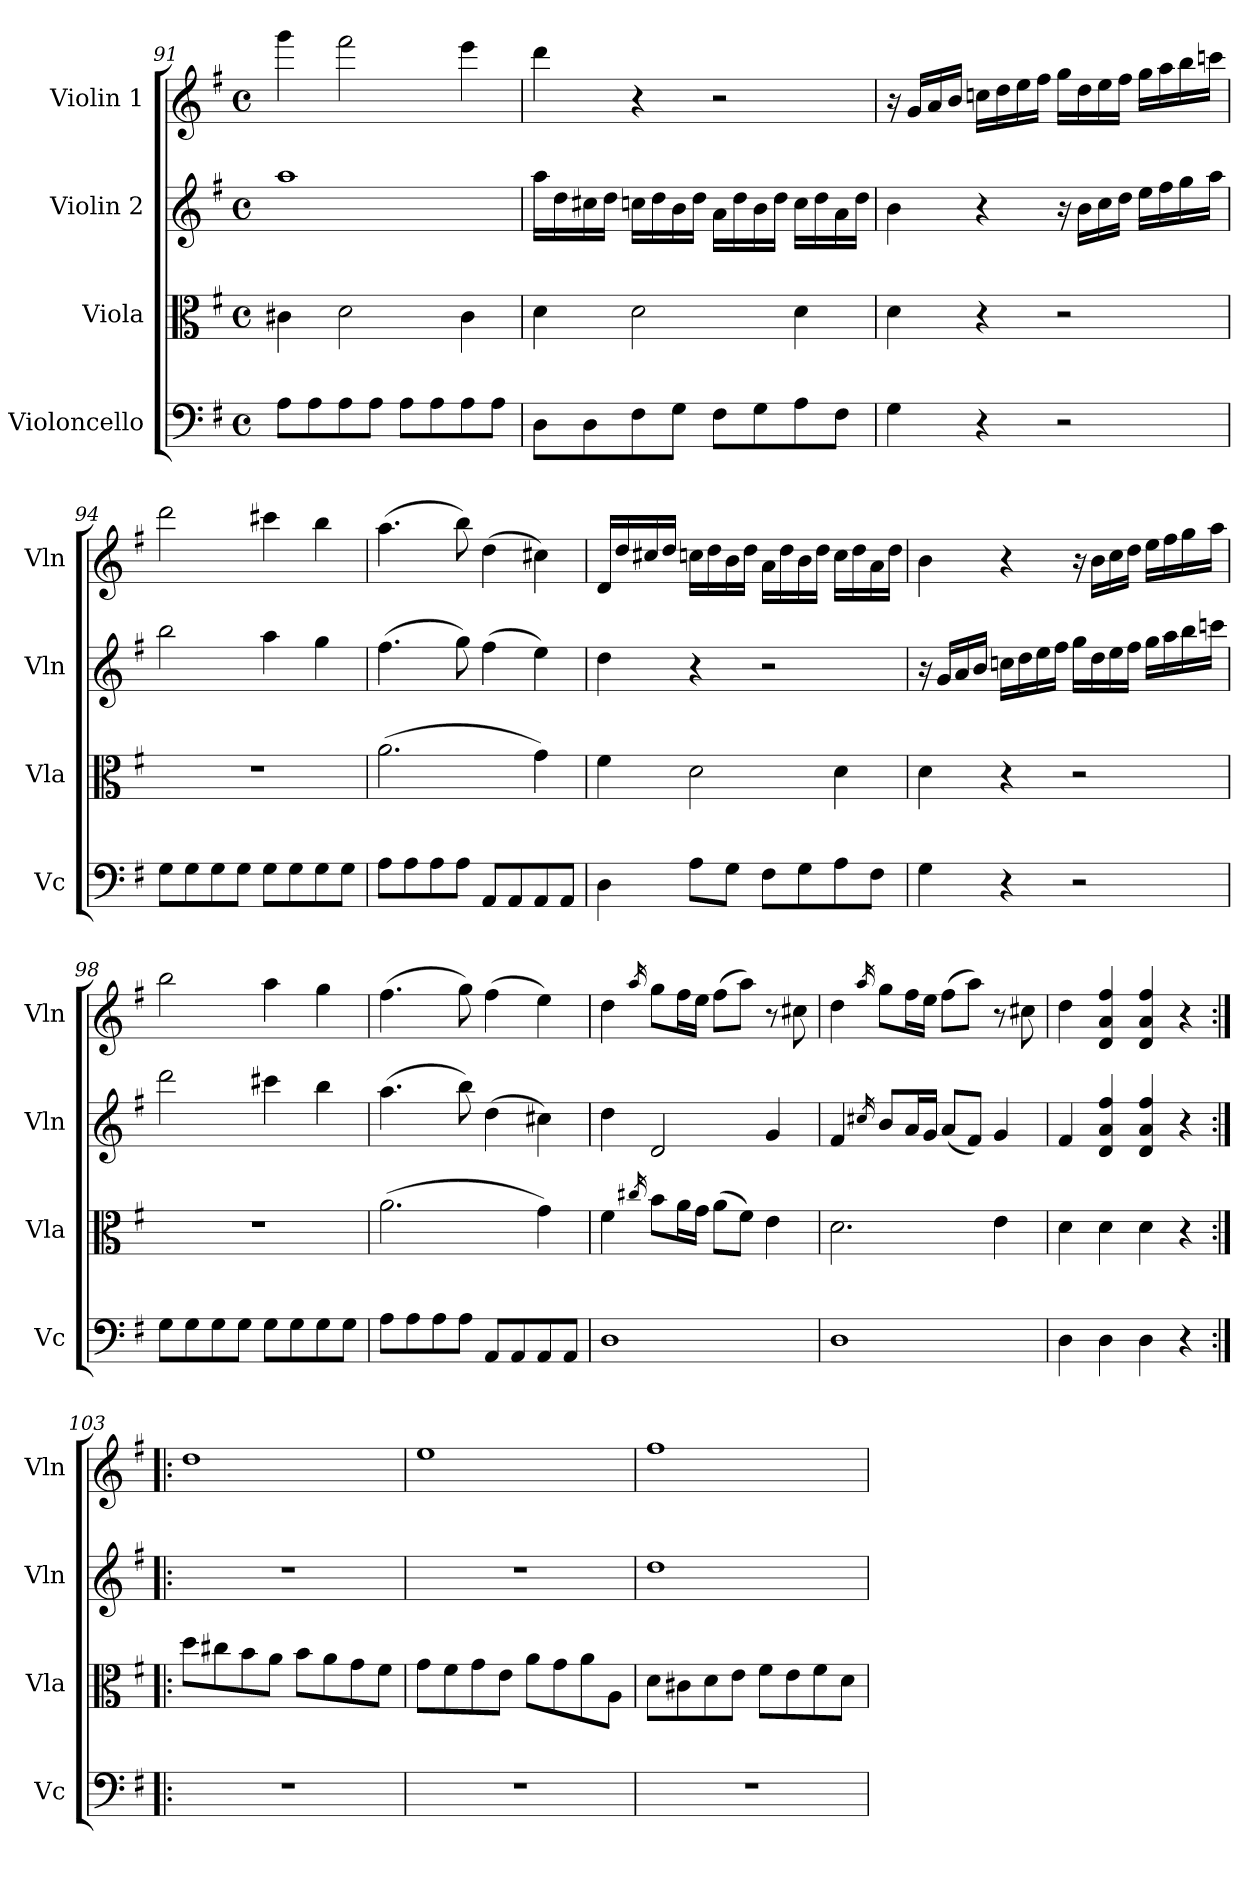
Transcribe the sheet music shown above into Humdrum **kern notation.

**kern	**kern	**kern	**kern
*part4	*part3	*part2	*part1
*staff4	*staff3	*staff2	*staff1
*I"Violoncello	*I"Viola	*I"Violin 2	*I"Violin 1
*I'Vc	*I'Vla	*I'Vln	*I'Vln
!!LO:LB:g=z
*clefF4	*clefC3	*clefG2	*clefG2
*k[f#]	*k[f#]	*k[f#]	*k[f#]
*M4/4	*M4/4	*M4/4	*M4/4
*met(c)	*met(c)	*met(c)	*met(c)
=91	=91	=91	=91
8A\L	4c#X\	1aa	4ggg\
8A\	.	.	.
8A\	2d\	.	2fff#\
8A\J	.	.	.
8A\L	.	.	.
8A\	.	.	.
8A\	4c#\	.	4eee\
8A\J	.	.	.
=92	=92	=92	=92
8D\L	4d\	16aa\LL	4ddd\
.	.	16dd\	.
8D\	.	16cc#X\	.
.	.	16dd\JJ	.
8F#\	2d\	16ccn\LL	4r
.	.	16dd\	.
8G\J	.	16b\	.
.	.	16dd\JJ	.
8F#\L	.	16a\LL	2r
.	.	16dd\	.
8G\	.	16b\	.
.	.	16dd\JJ	.
8A\	4d\	16cc\LL	.
.	.	16dd\	.
8F#\J	.	16a\	.
.	.	16dd\JJ	.
=93	=93	=93	=93
4G\	4d\	4b\	16r
.	.	.	16g/LL
.	.	.	16a/
.	.	.	16b/JJ
4r	4r	4r	16ccn\LL
.	.	.	16dd\
.	.	.	16ee\
.	.	.	16ff#\JJ
2r	2r	16r	16gg\LL
.	.	16b\LL	16dd\
.	.	16cc\	16ee\
.	.	16dd\JJ	16ff#\JJ
.	.	16ee\LL	16gg\LL
.	.	16ff#\	16aa\
.	.	16gg\	16bb\
.	.	16aa\JJ	16cccn\JJ
=94	=94	=94	=94
8G\L	1r	2bb\	2ddd\
8G\	.	.	.
8G\	.	.	.
8G\J	.	.	.
8G\L	.	4aa\	4ccc#X\
8G\	.	.	.
8G\	.	4gg\	4bb\
8G\J	.	.	.
=95	=95	=95	=95
8A\L	(>2.a\	(>4.ff#\	(>4.aa\
8A\	.	.	.
8A\	.	.	.
8A\J	.	8gg\)	8bb\)
8AA/L	.	(>4ff#\	(>4dd\
8AA/	.	.	.
8AA/	4g\)	4ee\)	4cc#X\)
8AA/J	.	.	.
=96	=96	=96	=96
4D\	4f#\	4dd\	16d/LL
.	.	.	16dd/
.	.	.	16cc#X/
.	.	.	16dd/JJ
8A\L	2d\	4r	16ccn\LL
.	.	.	16dd\
8G\J	.	.	16b\
.	.	.	16dd\JJ
8F#\L	.	2r	16a\LL
.	.	.	16dd\
8G\	.	.	16b\
.	.	.	16dd\JJ
8A\	4d\	.	16cc\LL
.	.	.	16dd\
8F#\J	.	.	16a\
.	.	.	16dd\JJ
!!LO:LB:g=z
=97	=97	=97	=97
4G\	4d\	16r	4b\
.	.	16g/LL	.
.	.	16a/	.
.	.	16b/JJ	.
4r	4r	16ccn\LL	4r
.	.	16dd\	.
.	.	16ee\	.
.	.	16ff#\JJ	.
2r	2r	16gg\LL	16r
.	.	16dd\	16b\LL
.	.	16ee\	16cc\
.	.	16ff#\JJ	16dd\JJ
.	.	16gg\LL	16ee\LL
.	.	16aa\	16ff#\
.	.	16bb\	16gg\
.	.	16cccn\JJ	16aa\JJ
=98	=98	=98	=98
8G\L	1r	2ddd\	2bb\
8G\	.	.	.
8G\	.	.	.
8G\J	.	.	.
8G\L	.	4ccc#X\	4aa\
8G\	.	.	.
8G\	.	4bb\	4gg\
8G\J	.	.	.
=99	=99	=99	=99
8A\L	(>2.a\	(>4.aa\	(>4.ff#\
8A\	.	.	.
8A\	.	.	.
8A\J	.	8bb\)	8gg\)
8AA/L	.	(>4dd\	(>4ff#\
8AA/	.	.	.
8AA/	4g\)	4cc#X\)	4ee\)
8AA/J	.	.	.
=100	=100	=100	=100
1D	4f#\	4dd\	4dd\
.	16qcc#X/	.	16qaa/
.	8b\L	2d/	8gg\L
.	16a\L	.	16ff#\L
.	16g\JJ	.	16ee\JJ
.	(>8a\L	.	(>8ff#\L
.	8f#\J)	.	8aa\J)
.	4e\	4g/	8r
.	.	.	8cc#X\
=101	=101	=101	=101
1D	2.d\	4f#/	4dd\
.	.	16qcc#X/	16qaa/
.	.	8b/L	8gg\L
.	.	16a/L	16ff#\L
.	.	16g/JJ	16ee\JJ
.	.	(<8a/L	(>8ff#\L
.	.	8f#/J)	8aa\J)
.	4e\	4g/	8r
.	.	.	8cc#X\
=102	=102	=102	=102
4D\	4d\	4f#/	4dd\
4D\	4d\	4d/ 4a/ 4ff#/	4d/ 4a/ 4ff#/
4D\	4d\	4d/ 4a/ 4ff#/	4d/ 4a/ 4ff#/
4r	4r	4r	4r
!!LO:PB:g=z
=103:|!|:	=103:|!|:	=103:|!|:	=103:|!|:
1r	8dd\L	1r	1dd
.	8cc#X\	.	.
.	8b\	.	.
.	8a\J	.	.
.	8b\L	.	.
.	8a\	.	.
.	8g\	.	.
.	8f#\J	.	.
=104	=104	=104	=104
1r	8g\L	1r	1ee
.	8f#\	.	.
.	8g\	.	.
.	8e\J	.	.
.	8a\L	.	.
.	8g\	.	.
.	8a\	.	.
.	8A\J	.	.
=105	=105	=105	=105
1r	8d\L	1dd	1ff#
.	8c#X\	.	.
.	8d\	.	.
.	8e\J	.	.
.	8f#\L	.	.
.	8e\	.	.
.	8f#\	.	.
.	8d\J	.	.
=	=	=	=
*-	*-	*-	*-
